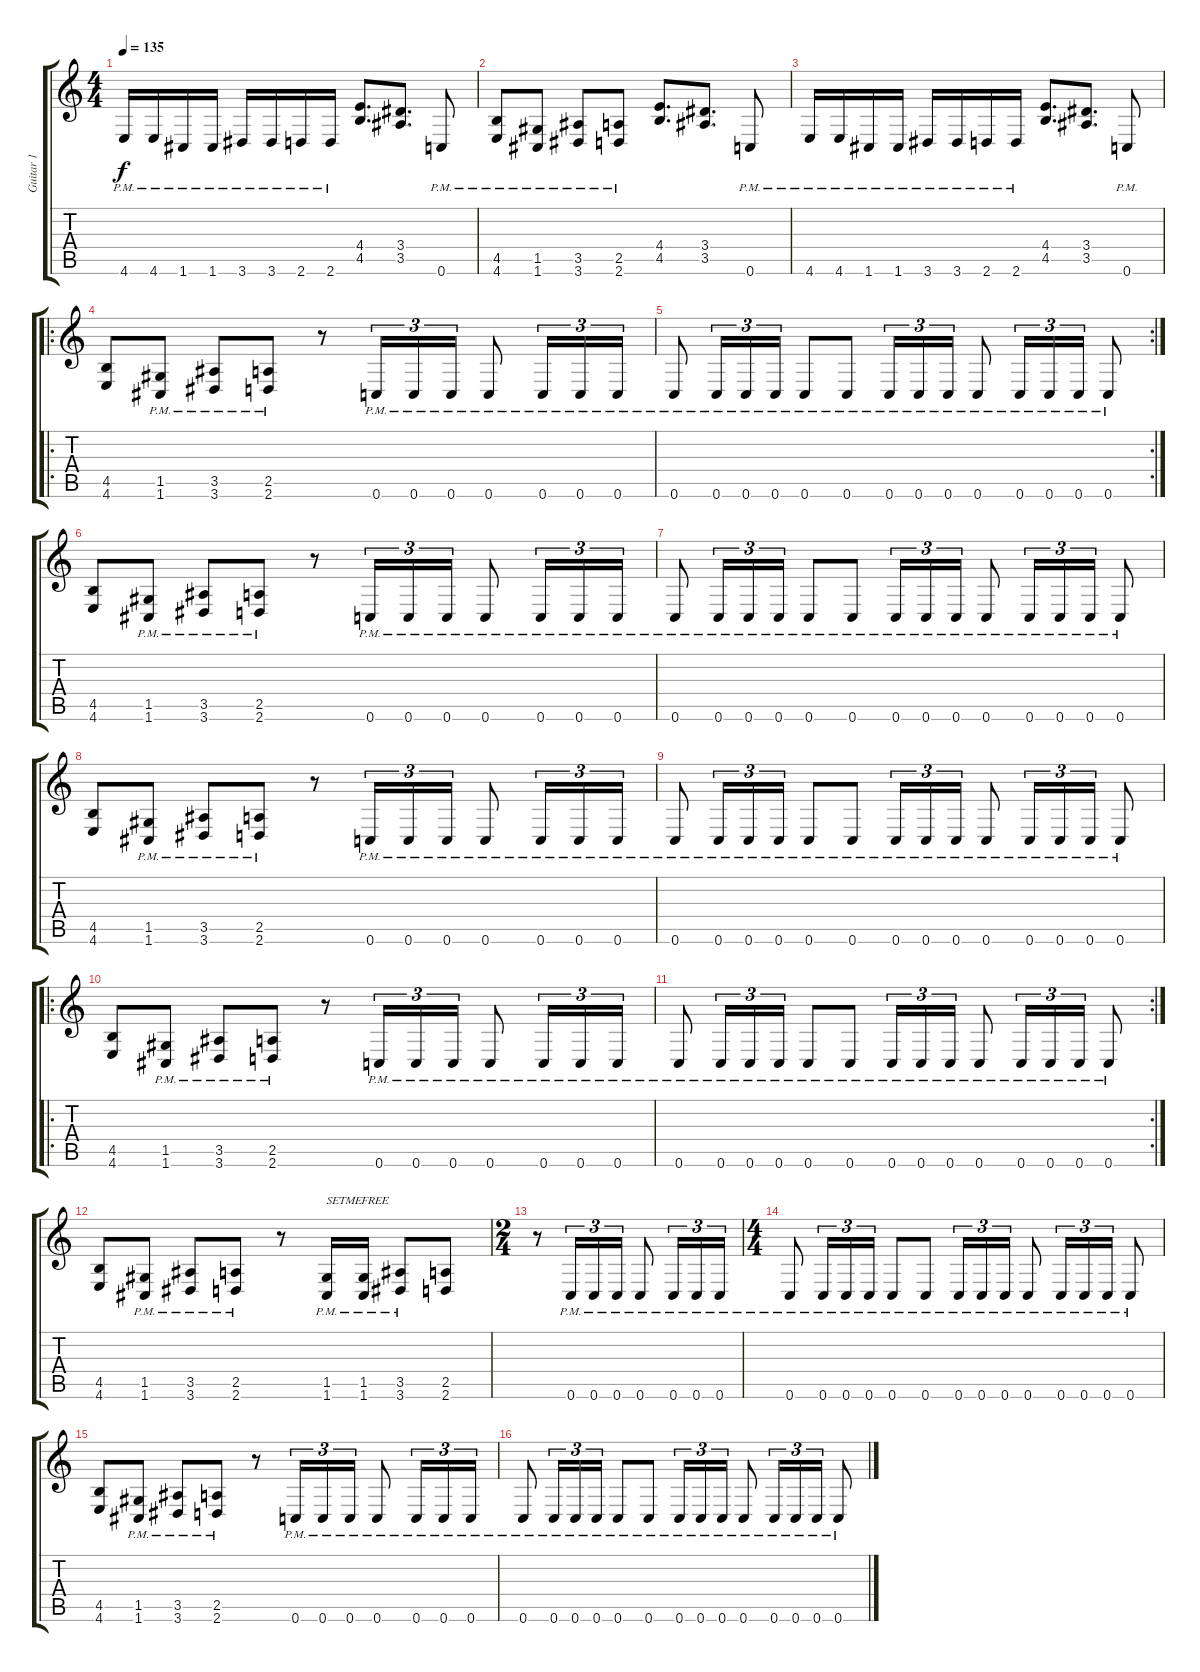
\track ("Guitar 1" "Guitar 1") {instrument distortionguitar}
\staff {score tabs}
\tuning (D4 A3 F3 C3 G2 C2) {hide}
\ts (4 4)
\tempo 135
\clef g2
\ks c
4.6{pm}.16{dy f} 4.6{pm}.16 1.6{pm}.16 1.6{pm}.16 3.6{pm}.16 3.6{pm}.16 2.6{pm}.16 2.6{pm}.16 (4.4 4.5).8{d} (3.4 3.5).8{d} 0.6{pm}.8 |
(4.5{pm} 4.6{pm}).8 (1.5{pm} 1.6{pm}).8 (3.5{pm} 3.6{pm}).8 (2.5{pm} 2.6{pm}).8 (4.4 4.5).8{d} (3.4 3.5).8{d} 0.6{pm}.8 |
4.6{pm}.16 4.6{pm}.16 1.6{pm}.16 1.6{pm}.16 3.6{pm}.16 3.6{pm}.16 2.6{pm}.16 2.6{pm}.16 (4.4 4.5).8{d} (3.4 3.5).8{d} 0.6{pm}.8 |
\ro
(4.5 4.6).8 (1.5{pm} 1.6{pm}).8 (3.5{pm} 3.6{pm}).8 (2.5{pm} 2.6{pm}).8 r.8 0.6{pm}.16{tu (3 2)} 0.6{pm}.16{tu (3 2)} 0.6{pm}.16{tu (3 2)} 0.6{pm}.8 0.6{pm}.16{tu (3 2)} 0.6{pm}.16{tu (3 2)} 0.6{pm}.16{tu (3 2)} |
\rc 2
0.6{pm}.8 0.6{pm}.16{tu (3 2)} 0.6{pm}.16{tu (3 2)} 0.6{pm}.16{tu (3 2)} 0.6{pm}.8 0.6{pm}.8 0.6{pm}.16{tu (3 2)} 0.6{pm}.16{tu (3 2)} 0.6{pm}.16{tu (3 2)} 0.6{pm}.8 0.6{pm}.16{tu (3 2)} 0.6{pm}.16{tu (3 2)} 0.6{pm}.16{tu (3 2)} 0.6{pm}.8 |
(4.5 4.6).8 (1.5{pm} 1.6{pm}).8 (3.5{pm} 3.6{pm}).8 (2.5{pm} 2.6{pm}).8 r.8 0.6{pm}.16{tu (3 2)} 0.6{pm}.16{tu (3 2)} 0.6{pm}.16{tu (3 2)} 0.6{pm}.8 0.6{pm}.16{tu (3 2)} 0.6{pm}.16{tu (3 2)} 0.6{pm}.16{tu (3 2)} |
0.6{pm}.8 0.6{pm}.16{tu (3 2)} 0.6{pm}.16{tu (3 2)} 0.6{pm}.16{tu (3 2)} 0.6{pm}.8 0.6{pm}.8 0.6{pm}.16{tu (3 2)} 0.6{pm}.16{tu (3 2)} 0.6{pm}.16{tu (3 2)} 0.6{pm}.8 0.6{pm}.16{tu (3 2)} 0.6{pm}.16{tu (3 2)} 0.6{pm}.16{tu (3 2)} 0.6{pm}.8 |
(4.5 4.6).8 (1.5{pm} 1.6{pm}).8 (3.5{pm} 3.6{pm}).8 (2.5{pm} 2.6{pm}).8 r.8 0.6{pm}.16{tu (3 2)} 0.6{pm}.16{tu (3 2)} 0.6{pm}.16{tu (3 2)} 0.6{pm}.8 0.6{pm}.16{tu (3 2)} 0.6{pm}.16{tu (3 2)} 0.6{pm}.16{tu (3 2)} |
0.6{pm}.8 0.6{pm}.16{tu (3 2)} 0.6{pm}.16{tu (3 2)} 0.6{pm}.16{tu (3 2)} 0.6{pm}.8 0.6{pm}.8 0.6{pm}.16{tu (3 2)} 0.6{pm}.16{tu (3 2)} 0.6{pm}.16{tu (3 2)} 0.6{pm}.8 0.6{pm}.16{tu (3 2)} 0.6{pm}.16{tu (3 2)} 0.6{pm}.16{tu (3 2)} 0.6{pm}.8 |
\ro
(4.5 4.6).8 (1.5{pm} 1.6{pm}).8 (3.5{pm} 3.6{pm}).8 (2.5{pm} 2.6{pm}).8 r.8 0.6{pm}.16{tu (3 2)} 0.6{pm}.16{tu (3 2)} 0.6{pm}.16{tu (3 2)} 0.6{pm}.8 0.6{pm}.16{tu (3 2)} 0.6{pm}.16{tu (3 2)} 0.6{pm}.16{tu (3 2)} |
\rc 2
0.6{pm}.8 0.6{pm}.16{tu (3 2)} 0.6{pm}.16{tu (3 2)} 0.6{pm}.16{tu (3 2)} 0.6{pm}.8 0.6{pm}.8 0.6{pm}.16{tu (3 2)} 0.6{pm}.16{tu (3 2)} 0.6{pm}.16{tu (3 2)} 0.6{pm}.8 0.6{pm}.16{tu (3 2)} 0.6{pm}.16{tu (3 2)} 0.6{pm}.16{tu (3 2)} 0.6{pm}.8 |
(4.5 4.6).8 (1.5{pm} 1.6{pm}).8 (3.5{pm} 3.6{pm}).8 (2.5{pm} 2.6{pm}).8 r.8 (1.5{pm} 1.6{pm}).16{txt "SETMEFREE"} (1.5{pm} 1.6{pm}).16 (3.5{pm} 3.6{pm}).8 (2.5 2.6).8 |
\ts (2 4)
r.8 0.6{pm}.16{tu (3 2)} 0.6{pm}.16{tu (3 2)} 0.6{pm}.16{tu (3 2)} 0.6{pm}.8 0.6{pm}.16{tu (3 2)} 0.6{pm}.16{tu (3 2)} 0.6{pm}.16{tu (3 2)} |
\ts (4 4)
0.6{pm}.8 0.6{pm}.16{tu (3 2)} 0.6{pm}.16{tu (3 2)} 0.6{pm}.16{tu (3 2)} 0.6{pm}.8 0.6{pm}.8 0.6{pm}.16{tu (3 2)} 0.6{pm}.16{tu (3 2)} 0.6{pm}.16{tu (3 2)} 0.6{pm}.8 0.6{pm}.16{tu (3 2)} 0.6{pm}.16{tu (3 2)} 0.6{pm}.16{tu (3 2)} 0.6{pm}.8 |
(4.5 4.6).8 (1.5{pm} 1.6{pm}).8 (3.5{pm} 3.6{pm}).8 (2.5{pm} 2.6{pm}).8 r.8 0.6{pm}.16{tu (3 2)} 0.6{pm}.16{tu (3 2)} 0.6{pm}.16{tu (3 2)} 0.6{pm}.8 0.6{pm}.16{tu (3 2)} 0.6{pm}.16{tu (3 2)} 0.6{pm}.16{tu (3 2)} |
0.6{pm}.8 0.6{pm}.16{tu (3 2)} 0.6{pm}.16{tu (3 2)} 0.6{pm}.16{tu (3 2)} 0.6{pm}.8 0.6{pm}.8 0.6{pm}.16{tu (3 2)} 0.6{pm}.16{tu (3 2)} 0.6{pm}.16{tu (3 2)} 0.6{pm}.8 0.6{pm}.16{tu (3 2)} 0.6{pm}.16{tu (3 2)} 0.6{pm}.16{tu (3 2)} 0.6{pm}.8
